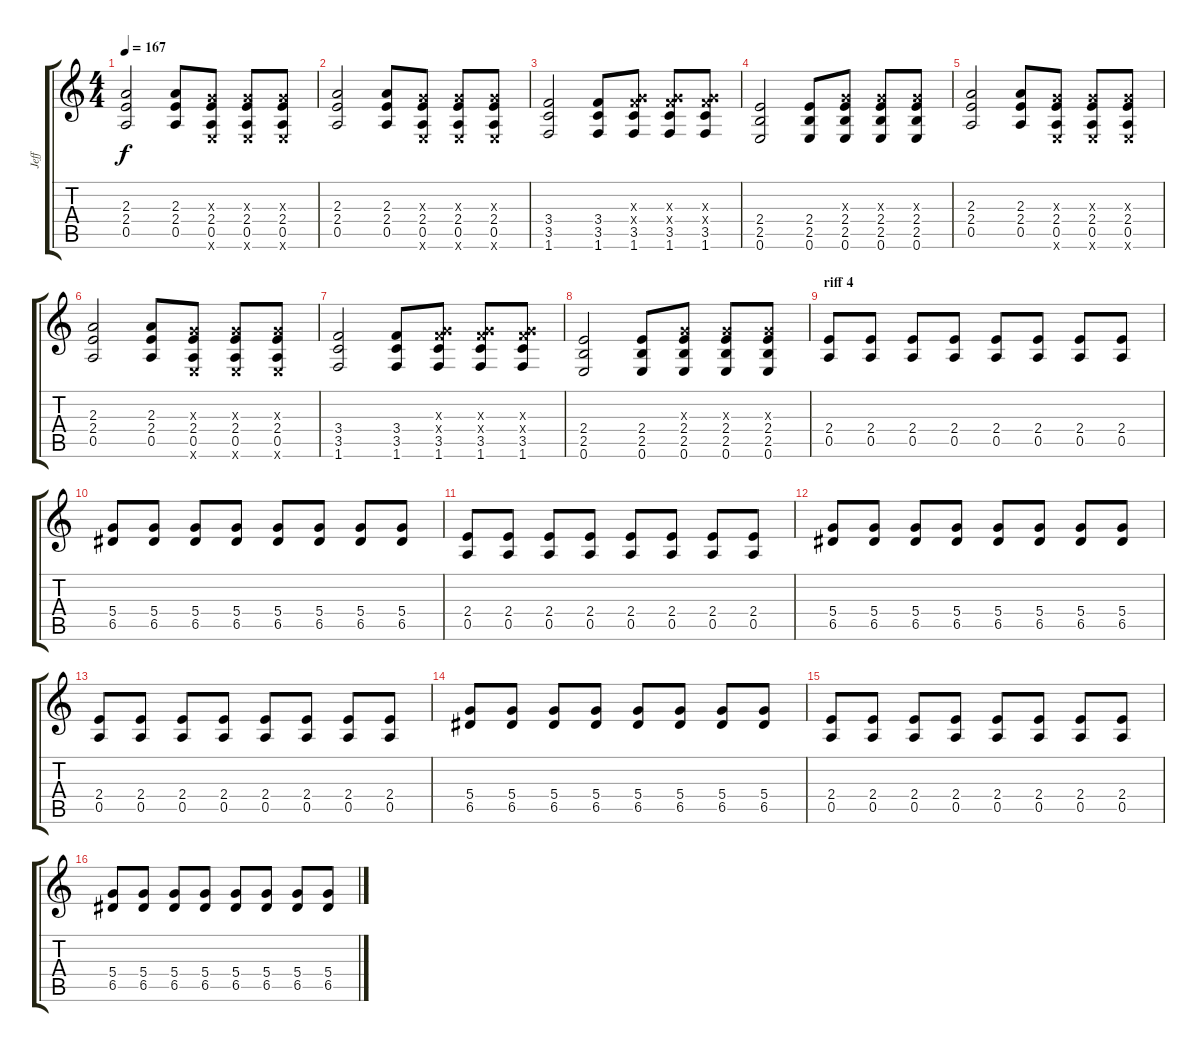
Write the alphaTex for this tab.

\track ("Jeff" "Jeff") {instrument distortionguitar}
\staff {score tabs}
\tuning (E4 B3 G3 D3 A2 E2) {hide}
\ts (4 4)
\tempo 167
\clef g2
\ks c
(2.3 2.4 0.5).2{dy f} (2.3 2.4 0.5).8 (0.3{x} 2.4 0.5 0.6{x}).8 (0.3{x} 2.4 0.5 0.6{x}).8 (0.3{x} 2.4 0.5 0.6{x}).8 |
(2.3 2.4 0.5).2 (2.3 2.4 0.5).8 (0.3{x} 2.4 0.5 0.6{x}).8 (0.3{x} 2.4 0.5 0.6{x}).8 (0.3{x} 2.4 0.5 0.6{x}).8 |
(3.4 3.5 1.6).2 (3.4 3.5 1.6).8 (0.3{x} 3.4{x} 3.5 1.6).8 (0.3{x} 3.4{x} 3.5 1.6).8 (0.3{x} 3.4{x} 3.5 1.6).8 |
(2.4 2.5 0.6).2 (2.4 2.5 0.6).8 (0.3{x} 2.4 2.5 0.6).8 (0.3{x} 2.4 2.5 0.6).8 (0.3{x} 2.4 2.5 0.6).8 |
(2.3 2.4 0.5).2 (2.3 2.4 0.5).8 (0.3{x} 2.4 0.5 0.6{x}).8 (0.3{x} 2.4 0.5 0.6{x}).8 (0.3{x} 2.4 0.5 0.6{x}).8 |
(2.3 2.4 0.5).2 (2.3 2.4 0.5).8 (0.3{x} 2.4 0.5 0.6{x}).8 (0.3{x} 2.4 0.5 0.6{x}).8 (0.3{x} 2.4 0.5 0.6{x}).8 |
(3.4 3.5 1.6).2 (3.4 3.5 1.6).8 (0.3{x} 3.4{x} 3.5 1.6).8 (0.3{x} 3.4{x} 3.5 1.6).8 (0.3{x} 3.4{x} 3.5 1.6).8 |
(2.4 2.5 0.6).2 (2.4 2.5 0.6).8 (0.3{x} 2.4 2.5 0.6).8 (0.3{x} 2.4 2.5 0.6).8 (0.3{x} 2.4 2.5 0.6).8 |
\section ("" "riff 4")
(2.4 0.5).8 (2.4 0.5).8 (2.4 0.5).8 (2.4 0.5).8 (2.4 0.5).8 (2.4 0.5).8 (2.4 0.5).8 (2.4 0.5).8 |
(5.4 6.5).8 (5.4 6.5).8 (5.4 6.5).8 (5.4 6.5).8 (5.4 6.5).8 (5.4 6.5).8 (5.4 6.5).8 (5.4 6.5).8 |
(2.4 0.5).8 (2.4 0.5).8 (2.4 0.5).8 (2.4 0.5).8 (2.4 0.5).8 (2.4 0.5).8 (2.4 0.5).8 (2.4 0.5).8 |
(5.4 6.5).8 (5.4 6.5).8 (5.4 6.5).8 (5.4 6.5).8 (5.4 6.5).8 (5.4 6.5).8 (5.4 6.5).8 (5.4 6.5).8 |
(2.4 0.5).8 (2.4 0.5).8 (2.4 0.5).8 (2.4 0.5).8 (2.4 0.5).8 (2.4 0.5).8 (2.4 0.5).8 (2.4 0.5).8 |
(5.4 6.5).8 (5.4 6.5).8 (5.4 6.5).8 (5.4 6.5).8 (5.4 6.5).8 (5.4 6.5).8 (5.4 6.5).8 (5.4 6.5).8 |
(2.4 0.5).8 (2.4 0.5).8 (2.4 0.5).8 (2.4 0.5).8 (2.4 0.5).8 (2.4 0.5).8 (2.4 0.5).8 (2.4 0.5).8 |
(5.4 6.5).8 (5.4 6.5).8 (5.4 6.5).8 (5.4 6.5).8 (5.4 6.5).8 (5.4 6.5).8 (5.4 6.5).8 (5.4 6.5).8
